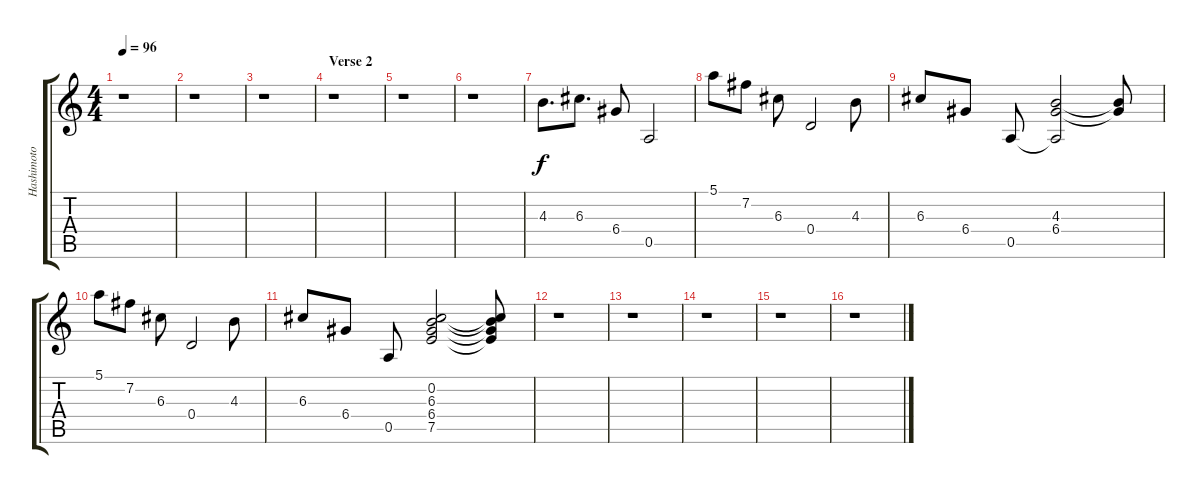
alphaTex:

\track ("Hashimoto Eriko" "Hashimoto ") {instrument electricguitarjazz}
\staff {score tabs}
\tuning (E4 B3 G3 D3 A2 E2) {hide}
\ts (4 4)
\tempo 96
\clef g2
\ks c
r.1{dy f} |
r.1 |
r.1 |
\section ("" "Verse 2")
r.1 |
r.1 |
r.1 |
4.3.8{d} 6.3.8{d} 6.4.8 0.5.2 |
5.1.8 7.2.8 6.3.8 0.4.2 4.3.8 |
6.3.8 6.4.8 0.5.8 (4.3 6.4 0.5{t}).2 (4.3{t} 6.4{t}).8 |
5.1.8 7.2.8 6.3.8 0.4.2 4.3.8 |
6.3.8 6.4.8 0.5.8 (0.2 6.3 6.4 7.5).2 (0.2{t} 6.3{t} 6.4{t} 7.5{t}).8 |
r.1 |
r.1 |
r.1 |
r.1 |
r.1
